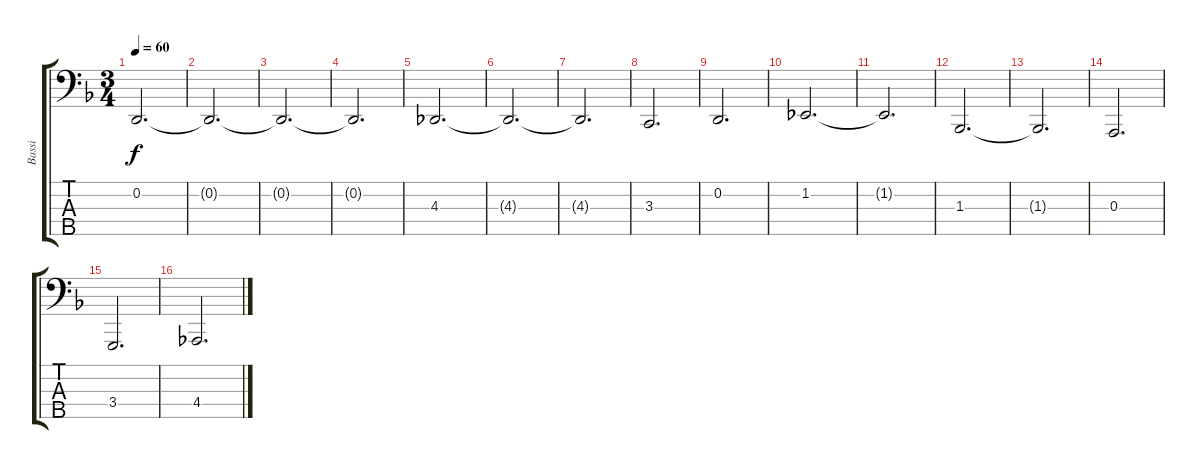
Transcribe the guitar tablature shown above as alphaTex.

\track ("Bassi" "Bassi") {instrument cello}
\staff {score tabs}
\tuning (G2 D2 A1 E1 B0) {hide}
\ts (3 4)
\tempo 60
\clef f4
\ks f
0.2.2{d dy f instrument cello} |
0.2{t}.2{d} |
0.2{t}.2{d} |
0.2{t}.2{d} |
4.3.2{d} |
4.3{t}.2{d} |
4.3{t}.2{d} |
3.3.2{d} |
0.2.2{d} |
1.2.2{d} |
1.2{t}.2{d} |
1.3.2{d} |
1.3{t}.2{d} |
0.3.2{d} |
3.4.2{d} |
4.4.2{d}
